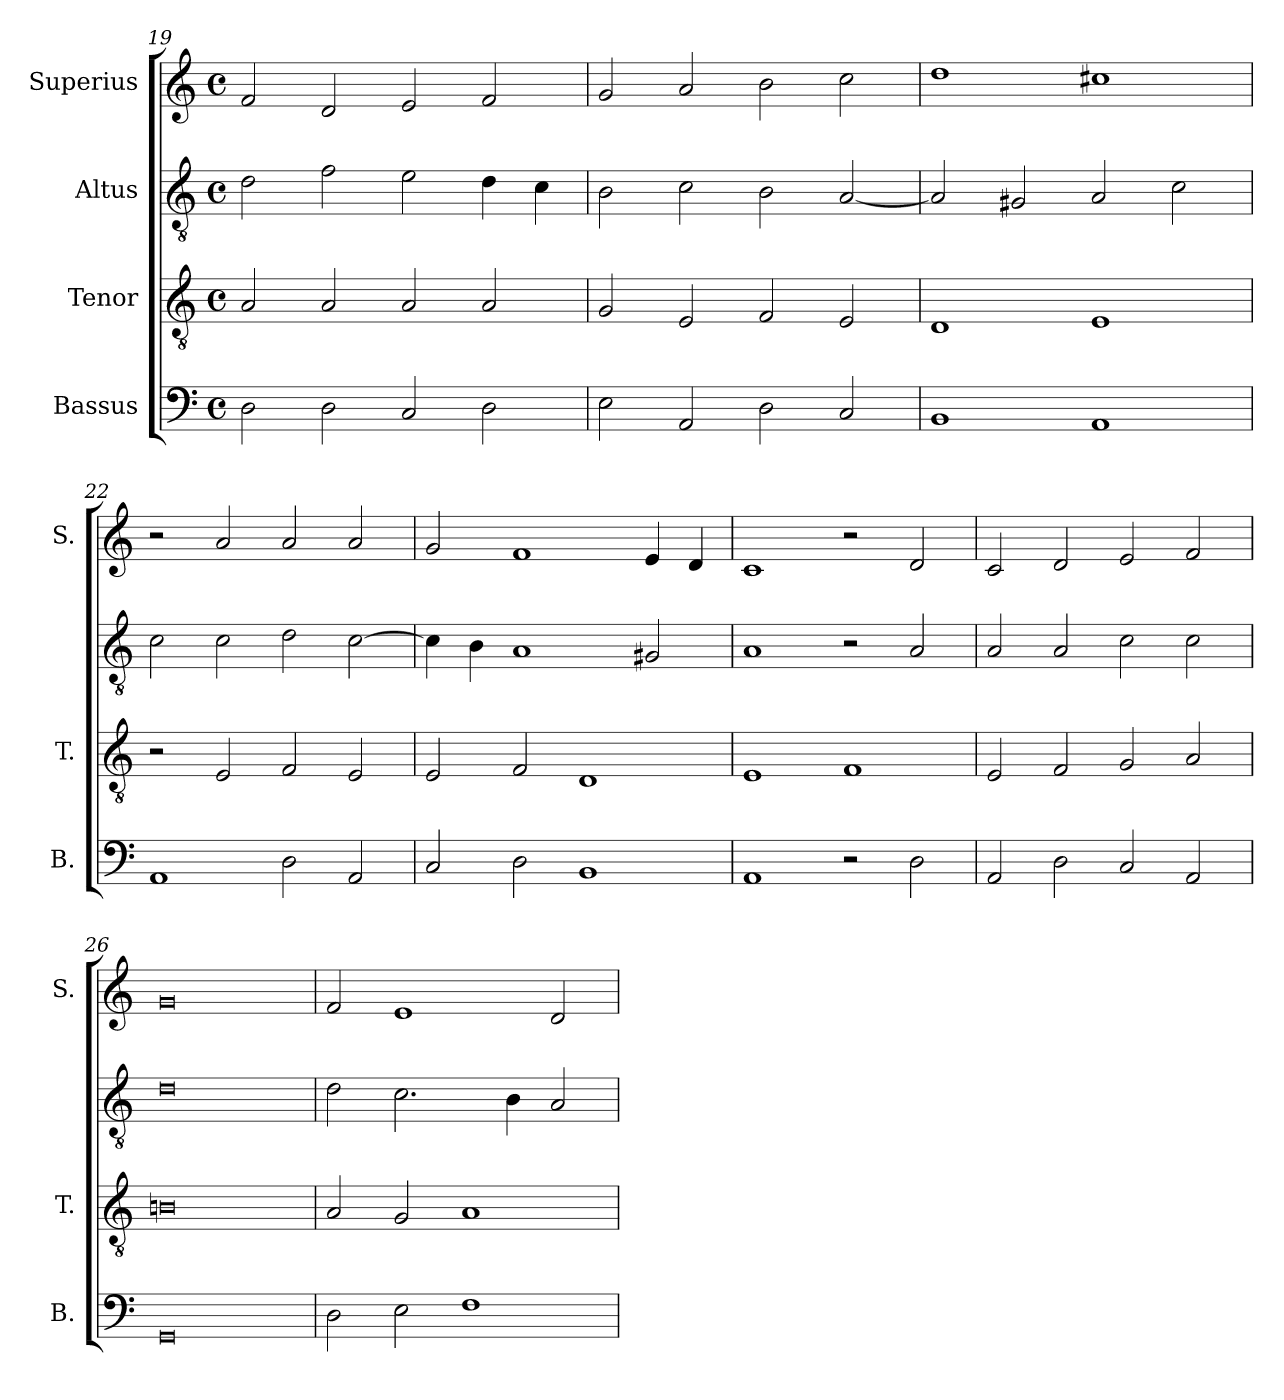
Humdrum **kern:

**kern	**kern	**kern	**kern
*part4	*part3	*part2	*part1
*staff4	*staff3	*staff2	*staff1
*I"Bassus	*I"Tenor	*I"Altus	*I"Superius
*I'B.	*I'T.	*	*I'S.
*clefF4	*clefGv2	*clefGv2	*clefG2
*	*ITrd7c12	*ITrd7c12	*
*k[]	*k[]	*k[]	*k[]
*C:	*C:	*C:	*C:
*M4/4	*M4/4	*M4/4	*M4/4
*met(c)	*met(c)	*met(c)	*met(c)
=19	=19	=19	=19
2Di\	2AAi/	2Di\	2fi/
2Di\	2AAi/	2Fi\	2di/
2Ci/	2AAi/	2Ei\	2ei/
2Di\	2AAi/	4Di\	2fi/
.	.	4Ci\	.
=20	=20	=20	=20
2Ei\	2GGi/	2BBi\	2gi/
2AAi/	2EEi/	2Ci\	2ai/
2Di\	2FFi/	2BBi\	2bi\
2Ci/	2EEi/	[<2AAi/	2cci\
!!LO:LB:g=z
=21	=21	=21	=21
1BBi	1DDi	2AAi/]	1ddi
.	.	2GG#Xi/	.
1AAi	1EEi	2AAi/	1cc#Xi
.	.	2Ci\	.
=22	=22	=22	=22
1AAi	2r	2Ci\	2r
.	2EEi/	2Ci\	2ai/
2Di\	2FFi/	2Di\	2ai/
2AAi/	2EEi/	[>2Ci\	2ai/
=23	=23	=23	=23
2Ci/	2EEi/	4Ci\]	2gi/
.	.	4BBi\	.
2Di\	2FFi/	1AAi	1fi
1BBi	1DDi	.	.
.	.	2GG#Xi/	4ei/
.	.	.	4di/
=24	=24	=24	=24
1AAi	1EEi	1AAi	1ci
2r	1FFi	2r	2r
2Di\	.	2AAi/	2di/
=25	=25	=25	=25
2AAi/	2EEi/	2AAi/	2ci/
2Di\	2FFi/	2AAi/	2di/
2Ci/	2GGi/	2Ci\	2ei/
2AAi/	2AAi/	2Ci\	2fi/
!!LO:LB:g=z
=26	=26	=26	=26
0GGi	0BBni	0Di	0gi
=27	=27	=27	=27
2Di\	2AAi/	2Di\	2fi/
2Ei\	2GGi/	2.Ci\	1ei
1Fi	1AAi	.	.
.	.	4BBi\	.
.	.	2AAi/	2di/
=	=	=	=
*-	*-	*-	*-
